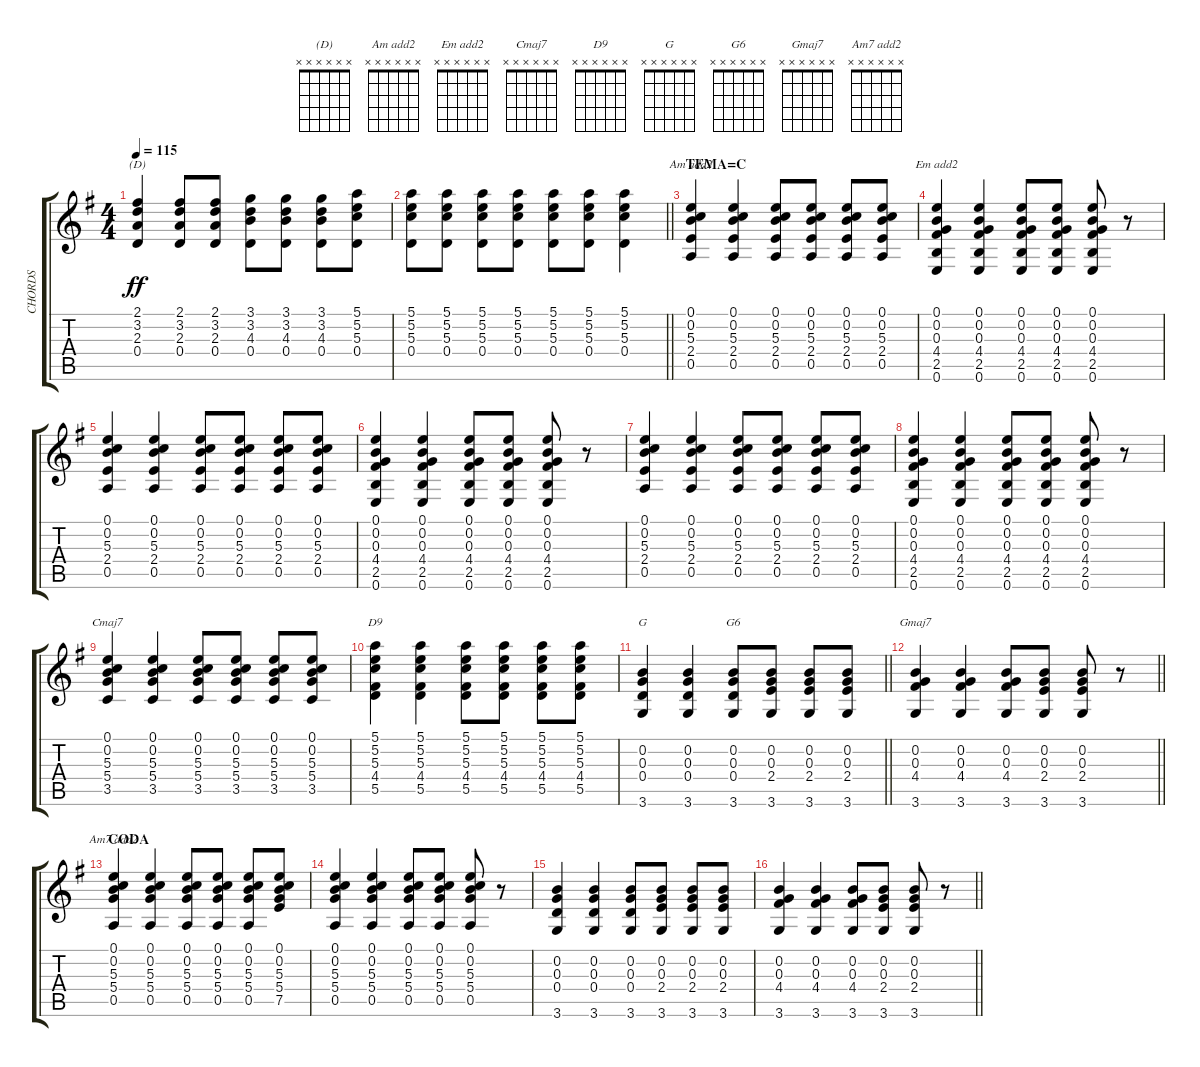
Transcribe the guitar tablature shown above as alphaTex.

\track ("CHORDS" "CHORDS") {instrument acousticguitarsteel}
\staff {score tabs}
\tuning (E4 B3 G3 D3 A2 E2) {hide}
\chord ("(D)" x x x x x x)
\chord ("Am add2" x x x x x x)
\chord ("Em add2" x x x x x x)
\chord ("Cmaj7" x x x x x x)
\chord ("D9" x x x x x x)
\chord ("G" x x x x x x)
\chord ("G6" x x x x x x)
\chord ("Gmaj7" x x x x x x)
\chord ("Am7 add2" x x x x x x)
\ts (4 4)
\tempo 115
\clef g2
\ks eminor
(2.1 3.2 2.3 0.4).4{ch "(D)" dy ff} (2.1 3.2 2.3 0.4).8 (2.1 3.2 2.3 0.4).8 (3.1 3.2 4.3 0.4).8 (3.1 3.2 4.3 0.4).8 (3.1 3.2 4.3 0.4).8 (5.1 5.2 5.3 0.4).8 |
\barLineRight lightlight
(5.1 5.2 5.3 0.4).8 (5.1 5.2 5.3 0.4).8 (5.1 5.2 5.3 0.4).8 (5.1 5.2 5.3 0.4).8 (5.1 5.2 5.3 0.4).8 (5.1 5.2 5.3 0.4).8 (5.1 5.2 5.3 0.4).4 |
\section ("" "TEMA=C")
(0.1 0.2 5.3 2.4 0.5).4{ch "Am add2"} (0.1 0.2 5.3 2.4 0.5).4 (0.1 0.2 5.3 2.4 0.5).8 (0.1 0.2 5.3 2.4 0.5).8 (0.1 0.2 5.3 2.4 0.5).8 (0.1 0.2 5.3 2.4 0.5).8 |
(0.1 0.2 0.3 4.4 2.5 0.6).4{ch "Em add2"} (0.1 0.2 0.3 4.4 2.5 0.6).4 (0.1 0.2 0.3 4.4 2.5 0.6).8 (0.1 0.2 0.3 4.4 2.5 0.6).8 (0.1 0.2 0.3 4.4 2.5 0.6).8 r.8 |
(0.1 0.2 5.3 2.4 0.5).4 (0.1 0.2 5.3 2.4 0.5).4 (0.1 0.2 5.3 2.4 0.5).8 (0.1 0.2 5.3 2.4 0.5).8 (0.1 0.2 5.3 2.4 0.5).8 (0.1 0.2 5.3 2.4 0.5).8 |
(0.1 0.2 0.3 4.4 2.5 0.6).4 (0.1 0.2 0.3 4.4 2.5 0.6).4 (0.1 0.2 0.3 4.4 2.5 0.6).8 (0.1 0.2 0.3 4.4 2.5 0.6).8 (0.1 0.2 0.3 4.4 2.5 0.6).8 r.8 |
(0.1 0.2 5.3 2.4 0.5).4 (0.1 0.2 5.3 2.4 0.5).4 (0.1 0.2 5.3 2.4 0.5).8 (0.1 0.2 5.3 2.4 0.5).8 (0.1 0.2 5.3 2.4 0.5).8 (0.1 0.2 5.3 2.4 0.5).8 |
(0.1 0.2 0.3 4.4 2.5 0.6).4 (0.1 0.2 0.3 4.4 2.5 0.6).4 (0.1 0.2 0.3 4.4 2.5 0.6).8 (0.1 0.2 0.3 4.4 2.5 0.6).8 (0.1 0.2 0.3 4.4 2.5 0.6).8 r.8 |
(0.1 0.2 5.3 5.4 3.5).4{ch "Cmaj7"} (0.1 0.2 5.3 5.4 3.5).4 (0.1 0.2 5.3 5.4 3.5).8 (0.1 0.2 5.3 5.4 3.5).8 (0.1 0.2 5.3 5.4 3.5).8 (0.1 0.2 5.3 5.4 3.5).8 |
(5.1 5.2 5.3 4.4 5.5).4{ch "D9"} (5.1 5.2 5.3 4.4 5.5).4 (5.1 5.2 5.3 4.4 5.5).8 (5.1 5.2 5.3 4.4 5.5).8 (5.1 5.2 5.3 4.4 5.5).8 (5.1 5.2 5.3 4.4 5.5).8 |
\barLineRight lightlight
(0.2 0.3 0.4 3.6).4{ch "G"} (0.2 0.3 0.4 3.6).4 (0.2 0.3 0.4 3.6).8{ch "G6"} (0.2 0.3 2.4 3.6).8 (0.2 0.3 2.4 3.6).8 (0.2 0.3 2.4 3.6).8 |
\section ("" "")
\barLineRight lightlight
(0.2 0.3 4.4 3.6).4{ch "Gmaj7"} (0.2 0.3 4.4 3.6).4 (0.2 0.3 4.4 3.6).8 (0.2 0.3 2.4 3.6).8 (0.2 0.3 2.4 3.6).8 r.8 |
\section ("" "CODA")
(0.1 0.2 5.3 5.4 0.5).4{ch "Am7 add2" volume 7 balance 8 instrument acousticguitarsteel} (0.1 0.2 5.3 5.4 0.5).4 (0.1 0.2 5.3 5.4 0.5).8 (0.1 0.2 5.3 5.4 0.5).8 (0.1 0.2 5.3 5.4 0.5).8 (0.1 0.2 5.3 5.4 7.5).8 |
(0.1 0.2 5.3 5.4 0.5).4 (0.1 0.2 5.3 5.4 0.5).4 (0.1 0.2 5.3 5.4 0.5).8 (0.1 0.2 5.3 5.4 0.5).8 (0.1 0.2 5.3 5.4 0.5).8 r.8 |
(0.2 0.3 0.4 3.6).4 (0.2 0.3 0.4 3.6).4 (0.2 0.3 0.4 3.6).8 (0.2 0.3 2.4 3.6).8 (0.2 0.3 2.4 3.6).8 (0.2 0.3 2.4 3.6).8 |
\barLineRight lightlight
(0.2 0.3 4.4 3.6).4 (0.2 0.3 4.4 3.6).4 (0.2 0.3 4.4 3.6).8 (0.2 0.3 2.4 3.6).8 (0.2 0.3 2.4 3.6).8 r.8
